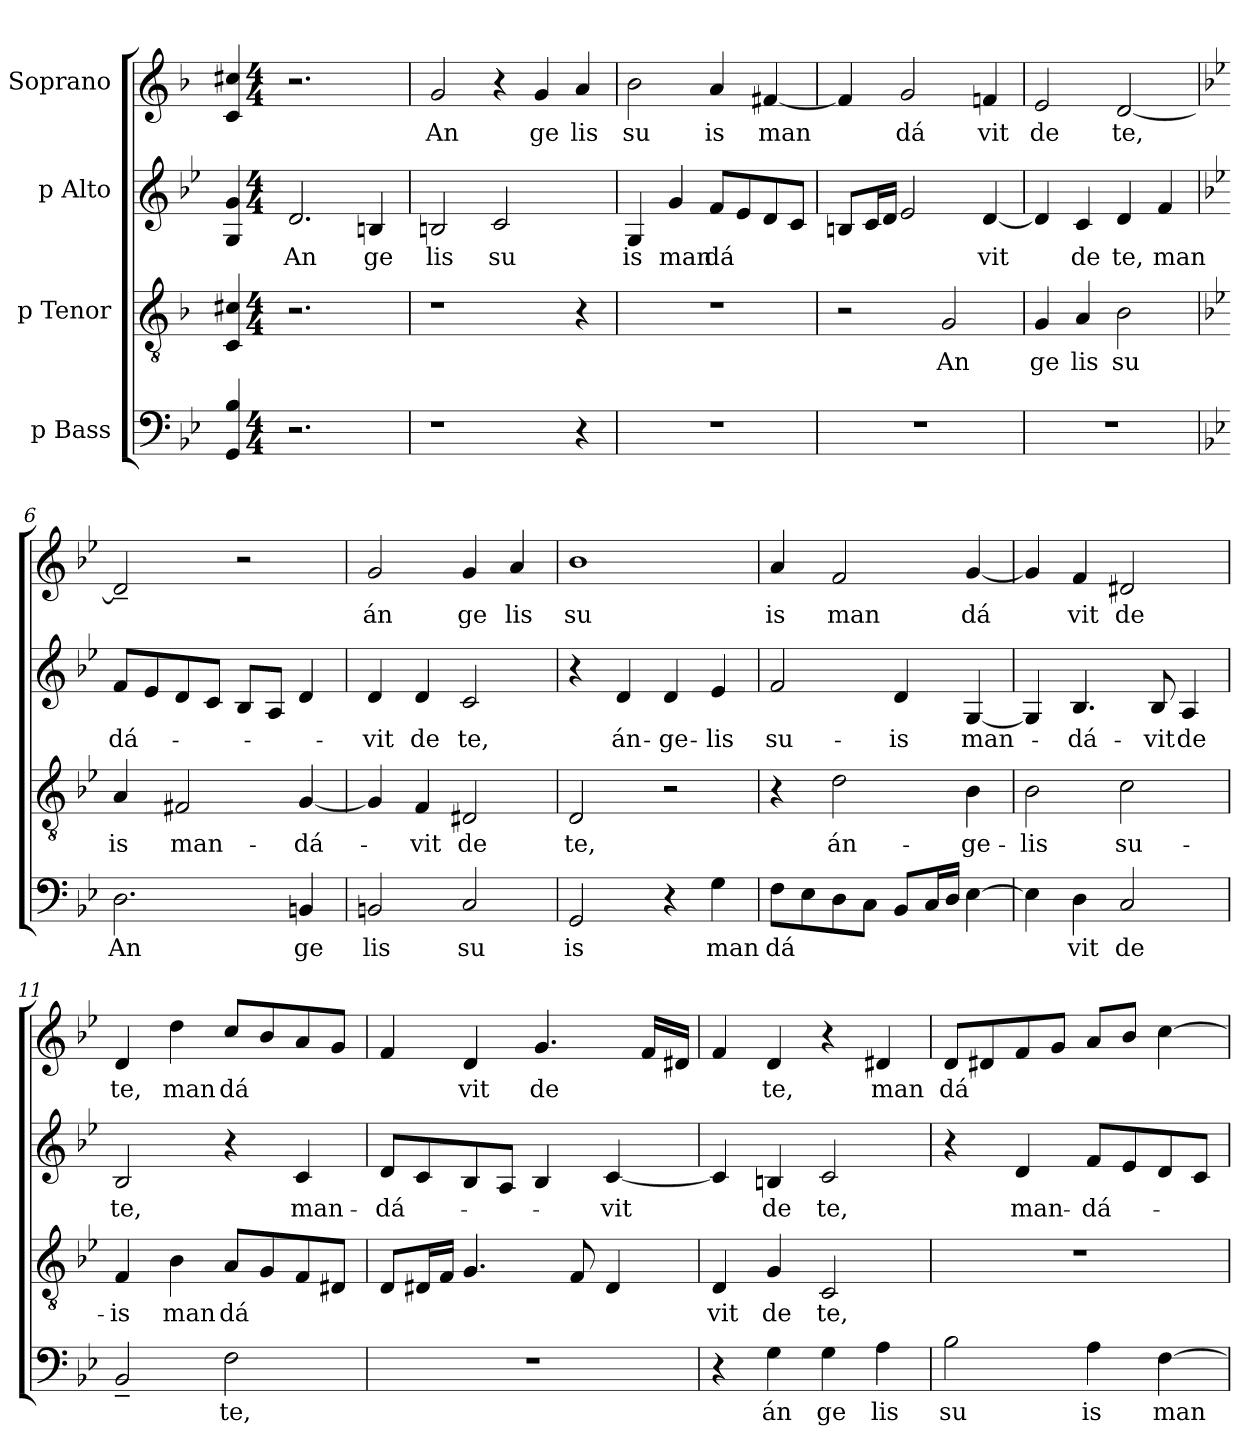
**kern	**text	**kern	**text	**kern	**text	**kern	**text
*part4	*part4	*part3	*part3	*part2	*part2	*part1	*part1
*staff4	*staff4	*staff3	*staff3	*staff2	*staff2	*staff1	*staff1
*I"p Bass	*	*I"p Tenor	*	*I"p Alto	*	*I"Soprano	*
!!LO:PB:g=z
*stria5	*	*stria5	*	*stria5	*	*stria5	*
*clefF4	*	*clefGv2	*	*clefG2	*	*clefG2	*
*	*	*ITrd-3c-5	*	*	*	*ITrd-3c-5	*
*k[b-e-]	*	*k[b-e-]	*	*k[b-e-]	*	*k[b-e-]	*
*B-:	*	*B-:	*	*B-:	*	*B-:	*
=1	=1	=1	=1	=1	=1	=1	=1
4B-/ 4GG/	.	4f#X/ 4F/	.	4g/ 4G/	.	4ff#X/ 4f/	.
*M4/4	*	*M4/4	*	*M4/4	*	*M4/4	*
*met(c)	*	*met(c)	*	*met(c)	*	*met(c)	*
!	!	!	!	!	!LO:LY:b:cj	!	!
2.r	.	2.r	.	2.d/	An	2.r	.
!	!	!	!	!	!LO:LY:b:cj	!	!
4ryy	.	4ryy	.	4Bn/	ge	4ryy	.
=2	=2	=2	=2	=2	=2	=2	=2
!	!	!	!	!	!LO:LY:b:cj	!	!LO:LY:b:cj
1r	.	1r	.	2Bn/	lis	2cc/	An
!	!	!	!	!	!LO:LY:b:cj	!	!
.	.	.	.	2c/	su	4r	.
!	!	!	!	!	!	!	!LO:LY:b:cj
.	.	.	.	.	.	4cc/	ge
!	!	!	!	!	!	!	!LO:LY:b:cj
4r	.	4r	.	4ryy	.	4dd/	lis
=3	=3	=3	=3	=3	=3	=3	=3
!	!	!	!	!	!LO:LY:b:cj	!	!LO:LY:b:cj
1r	.	1r	.	4G/	is	2ee-\	su
!	!	!	!	!	!LO:LY:b:cj	!	!
.	.	.	.	4g/	man	.	.
!	!	!	!	!	!LO:LY:b:cj	!	!LO:LY:b:cj
.	.	.	.	8f/L	dá	4dd/	is
.	.	.	.	8e-/	.	.	.
!	!	!	!	!	!	!	!LO:LY:b:cj
.	.	.	.	8d/	.	[<4bn/	man
.	.	.	.	8c/J	.	.	.
=4	=4	=4	=4	=4	=4	=4	=4
1r	.	2r	.	8Bn/L	.	4b/]	.
.	.	.	.	16c/	.	.	.
.	.	.	.	16d/J	.	.	.
!	!	!	!	!	!	!	!LO:LY:b:cj
.	.	.	.	2e-/	.	2cc/	dá
!	!	!	!LO:LY:b:cj	!	!	!	!
.	.	2c/	An	.	.	.	.
!	!	!	!	!	!LO:LY:b:cj	!	!LO:LY:b:cj
.	.	.	.	[<4d/	vit	4b-X/	vit
=5	=5	=5	=5	=5	=5	=5	=5
!	!	!	!LO:LY:b:cj	!	!	!	!LO:LY:b:cj
1r	.	4c/	ge	4d/]	.	2a/	de
!	!	!	!LO:LY:b:cj	!	!LO:LY:b:cj	!	!
.	.	4d/	lis	4c/	de	.	.
!	!	!	!LO:LY:b:cj	!	!LO:LY:b:cj	!	!LO:LY:b:cj
.	.	2e-\	su	4d/	te,	[>2g/	te,
!	!	!	!	!	!LO:LY:b:cj	!	!
.	.	.	.	4f/	man	.	.
!!LO:LB:g=z
=6	=6	=6	=6	=6	=6	=6	=6
*	*	*k[b-e-a-]	*	*	*	*k[b-e-a-]	*
*	*	*E-:	*	*	*	*E-:	*
!	!LO:LY:b:cj	!	!LO:LY:b:cj	!	!LO:LY:b:cj	!	!
2.D\	An	4d/	is	8f/L	dá-	2g~</]	.
.	.	.	.	8e-/	.	.	.
!	!	!	!LO:LY:b:cj	!	!	!	!
.	.	2Bn/	man-	8d/	.	.	.
.	.	.	.	8c/J	.	.	.
.	.	.	.	8B-/L	.	2r	.
.	.	.	.	8A/J	.	.	.
!	!LO:LY:b:cj	!	!LO:LY:b:cj	!	!	!	!
4BBn/	ge	[<4c/	-dá-	4d/	.	.	.
=7	=7	=7	=7	=7	=7	=7	=7
!	!LO:LY:b:cj	!	!	!	!LO:LY:b:cj	!	!LO:LY:b:cj
2BBn/	lis	4c/]	.	4d/	-vit	2cc/	án
!	!	!	!LO:LY:b:cj	!	!LO:LY:b:cj	!	!
.	.	4B-/	-vit	4d/	de	.	.
!	!LO:LY:b:cj	!	!LO:LY:b:cj	!	!LO:LY:b:cj	!	!LO:LY:b:cj
2C/	su	2G#/	de	2c/	te,	4cc/	ge
!	!	!	!	!	!	!	!LO:LY:b:cj
.	.	.	.	.	.	4dd/	lis
=8	=8	=8	=8	=8	=8	=8	=8
!	!LO:LY:b:cj	!	!LO:LY:b:cj	!	!	!	!LO:LY:b:cj
2GG/	is	2G/	te,	4r	.	1ee-	su
!	!	!	!	!	!LO:LY:b:cj	!	!
.	.	.	.	4d/	án-	.	.
!	!	!	!	!	!LO:LY:b:cj	!	!
4r	.	2r	.	4d/	-ge-	.	.
!	!LO:LY:b:cj	!	!	!	!LO:LY:b:cj	!	!
4G\	man	.	.	4e-/	-lis	.	.
=9	=9	=9	=9	=9	=9	=9	=9
!	!LO:LY:b:cj	!	!	!	!LO:LY:b:cj	!	!LO:LY:b:cj
8F\L	dá	4r	.	2f/	su-	4dd/	is
8E-\	.	.	.	.	.	.	.
!	!	!	!LO:LY:b:cj	!	!	!	!LO:LY:b:cj
8D\	.	2g\	án-	.	.	2b-/	man
8C\J	.	.	.	.	.	.	.
!	!	!	!	!	!LO:LY:b:cj	!	!
8BB-/L	.	.	.	4d/	-is	.	.
16C/	.	.	.	.	.	.	.
16D/J	.	.	.	.	.	.	.
!	!	!	!LO:LY:b:cj	!	!LO:LY:b:cj	!	!LO:LY:b:cj
[>4E-\	.	4e-\	-ge-	[<4G/	man-	[<4cc/	dá
=10	=10	=10	=10	=10	=10	=10	=10
!	!	!	!LO:LY:b:cj	!	!	!	!
4E-\]	.	2e-\	-lis	4G/]	.	4cc/]	.
!	!LO:LY:b:cj	!	!	!	!LO:LY:b:cj	!	!LO:LY:b:cj
4D\	vit	.	.	4.B-/	-dá-	4b-/	vit
!	!LO:LY:b:cj	!	!LO:LY:b:cj	!	!	!	!LO:LY:b:cj
2C/	de	2f\	su-	.	.	2g#/	de
!	!	!	!	!	!LO:LY:b:cj	!	!
.	.	.	.	8B-/	-vit	.	.
!	!	!	!	!	!LO:LY:b:cj	!	!
.	.	.	.	4A/	de	.	.
!!LO:LB:g=z
=11	=11	=11	=11	=11	=11	=11	=11
!	!	!	!LO:LY:b:cj	!	!LO:LY:b:cj	!	!LO:LY:b:cj
2BB-~</	.	4B-/	-is	2B-/	te,	4g/	te,
!	!	!	!LO:LY:b:cj	!	!	!	!LO:LY:b:cj
.	.	4e-\	man	.	.	4gg\	man
!	!LO:LY:b:cj	!	!LO:LY:b:cj	!	!	!	!LO:LY:b:cj
2F\	te,	8d/L	dá	4r	.	8ff/L	dá
.	.	8c/	.	.	.	8ee-/	.
!	!	!	!	!	!LO:LY:b:cj	!	!
.	.	8B-/	.	4c/	man-	8dd/	.
.	.	8G#/J	.	.	.	8cc/J	.
=12	=12	=12	=12	=12	=12	=12	=12
!	!	!	!	!	!LO:LY:b:cj	!	!
1r	.	8G/L	.	8d/L	-dá-	4b-/	.
.	.	16G#/	.	8c/	.	.	.
.	.	16B-/J	.	.	.	.	.
!	!	!	!	!	!	!	!LO:LY:b:cj
.	.	4.c/	.	8B-/	.	4g/	vit
.	.	.	.	8A/J	.	.	.
!	!	!	!	!	!	!	!LO:LY:b:cj
.	.	.	.	4B-/	.	4.cc/	de
.	.	8B-/	.	.	.	.	.
!	!	!	!	!	!LO:LY:b:cj	!	!
.	.	4G#/	.	[<4c/	-vit	.	.
.	.	.	.	.	.	16b-/L	.
.	.	.	.	.	.	16g#/J	.
=13	=13	=13	=13	=13	=13	=13	=13
!	!	!	!LO:LY:b:cj	!	!	!	!
4r	.	4G/	vit	4c/]	.	4b-/	.
!	!LO:LY:b:cj	!	!LO:LY:b:cj	!	!LO:LY:b:cj	!	!LO:LY:b:cj
4G\	án	4c/	de	4Bn/	de	4g/	te,
!	!LO:LY:b:cj	!	!LO:LY:b:cj	!	!LO:LY:b:cj	!	!
4G\	ge	2F/	te,	2c/	te,	4r	.
!	!LO:LY:b:cj	!	!	!	!	!	!LO:LY:b:cj
4A\	lis	.	.	.	.	4g#/	man
=14	=14	=14	=14	=14	=14	=14	=14
!	!LO:LY:b:cj	!	!	!	!	!	!LO:LY:b:cj
2B-\	su	1r	.	4r	.	8g/L	dá
.	.	.	.	.	.	8g#/	.
!	!	!	!	!	!LO:LY:b:cj	!	!
.	.	.	.	4d/	man-	8b-/	.
.	.	.	.	.	.	8cc/J	.
!	!LO:LY:b:cj	!	!	!	!LO:LY:b:cj	!	!
4A\	is	.	.	8f/L	-dá-	8dd/L	.
.	.	.	.	8e-/	.	8ee-/J	.
!	!LO:LY:b:cj	!	!	!	!	!	!
[>4F\	man	.	.	8d/	.	[>4ff\	.
.	.	.	.	8c/J	.	.	.
=	=	=	=	=	=	=	=
*-	*-	*-	*-	*-	*-	*-	*-
